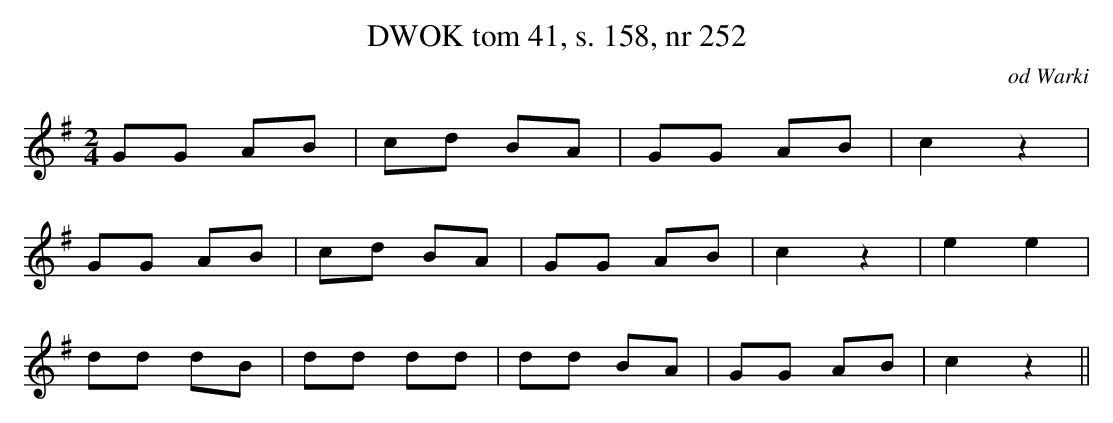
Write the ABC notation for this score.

X:1
T:DWOK tom 41, s. 158, nr 252
O:od Warki
L:1/16
M:2/4
K:G
G2G2 A2B2|c2d2 B2A2|G2G2 A2B2|c4 z4|
G2G2 A2B2|c2d2 B2A2|G2G2 A2B2|c4 z4|e4 e4|
d2d2 d2B2|d2d2 d2d2|d2d2 B2A2|G2G2 A2B2|c4 z4||
